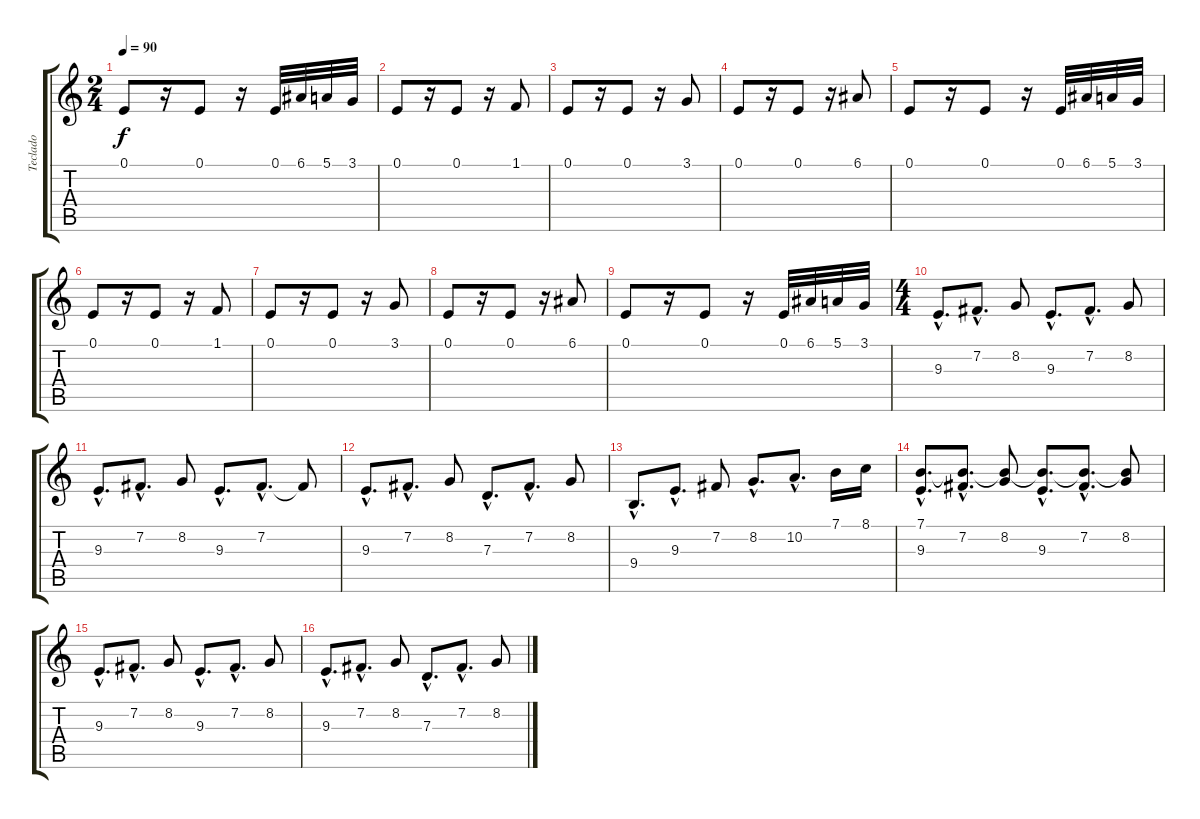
\track ("Teclado" "Teclado") {instrument electricgrandpiano}
\staff {score tabs}
\tuning (E4 B3 G3 D3 A2 E2) {hide}
\ts (2 4)
\tempo 90
\clef g2
\ks c
0.1.8{dy f} r.16 0.1.8 r.16 0.1.32 6.1.32 5.1.32 3.1.32 |
0.1.8 r.16 0.1.8 r.16 1.1.8 |
0.1.8 r.16 0.1.8 r.16 3.1.8 |
0.1.8 r.16 0.1.8 r.16 6.1.8 |
0.1.8 r.16 0.1.8 r.16 0.1.32 6.1.32 5.1.32 3.1.32 |
0.1.8 r.16 0.1.8 r.16 1.1.8 |
0.1.8 r.16 0.1.8 r.16 3.1.8 |
0.1.8 r.16 0.1.8 r.16 6.1.8 |
0.1.8 r.16 0.1.8 r.16 0.1.32 6.1.32 5.1.32 3.1.32 |
\ts (4 4)
9.3{hac}.8{d} 7.2{hac}.8{d} 8.2.8 9.3{hac}.8{d} 7.2{hac}.8{d} 8.2.8 |
9.3{hac}.8{d} 7.2{hac}.8{d} 8.2.8 9.3{hac}.8{d} 7.2{hac}.8{d} 7.2{t}.8 |
9.3{hac}.8{d} 7.2{hac}.8{d} 8.2.8 7.3{hac}.8{d} 7.2{hac}.8{d} 8.2.8 |
9.4{hac}.8{d} 9.3{hac}.8{d} 7.2.8 8.2{hac}.8{d} 10.2{hac}.8{d} 7.1.16 8.1.16 |
(7.1{hac} 9.3{hac}).8{d} (7.1{hac t} 7.2{hac}).8{d} (7.1{t} 8.2).8 (7.1{hac t} 9.3{hac}).8{d} (7.1{hac t} 7.2{hac}).8{d} (7.1{t} 8.2).8 |
9.3{hac}.8{d} 7.2{hac}.8{d} 8.2.8 9.3{hac}.8{d} 7.2{hac}.8{d} 8.2.8 |
9.3{hac}.8{d} 7.2{hac}.8{d} 8.2.8 7.3{hac}.8{d} 7.2{hac}.8{d} 8.2.8
